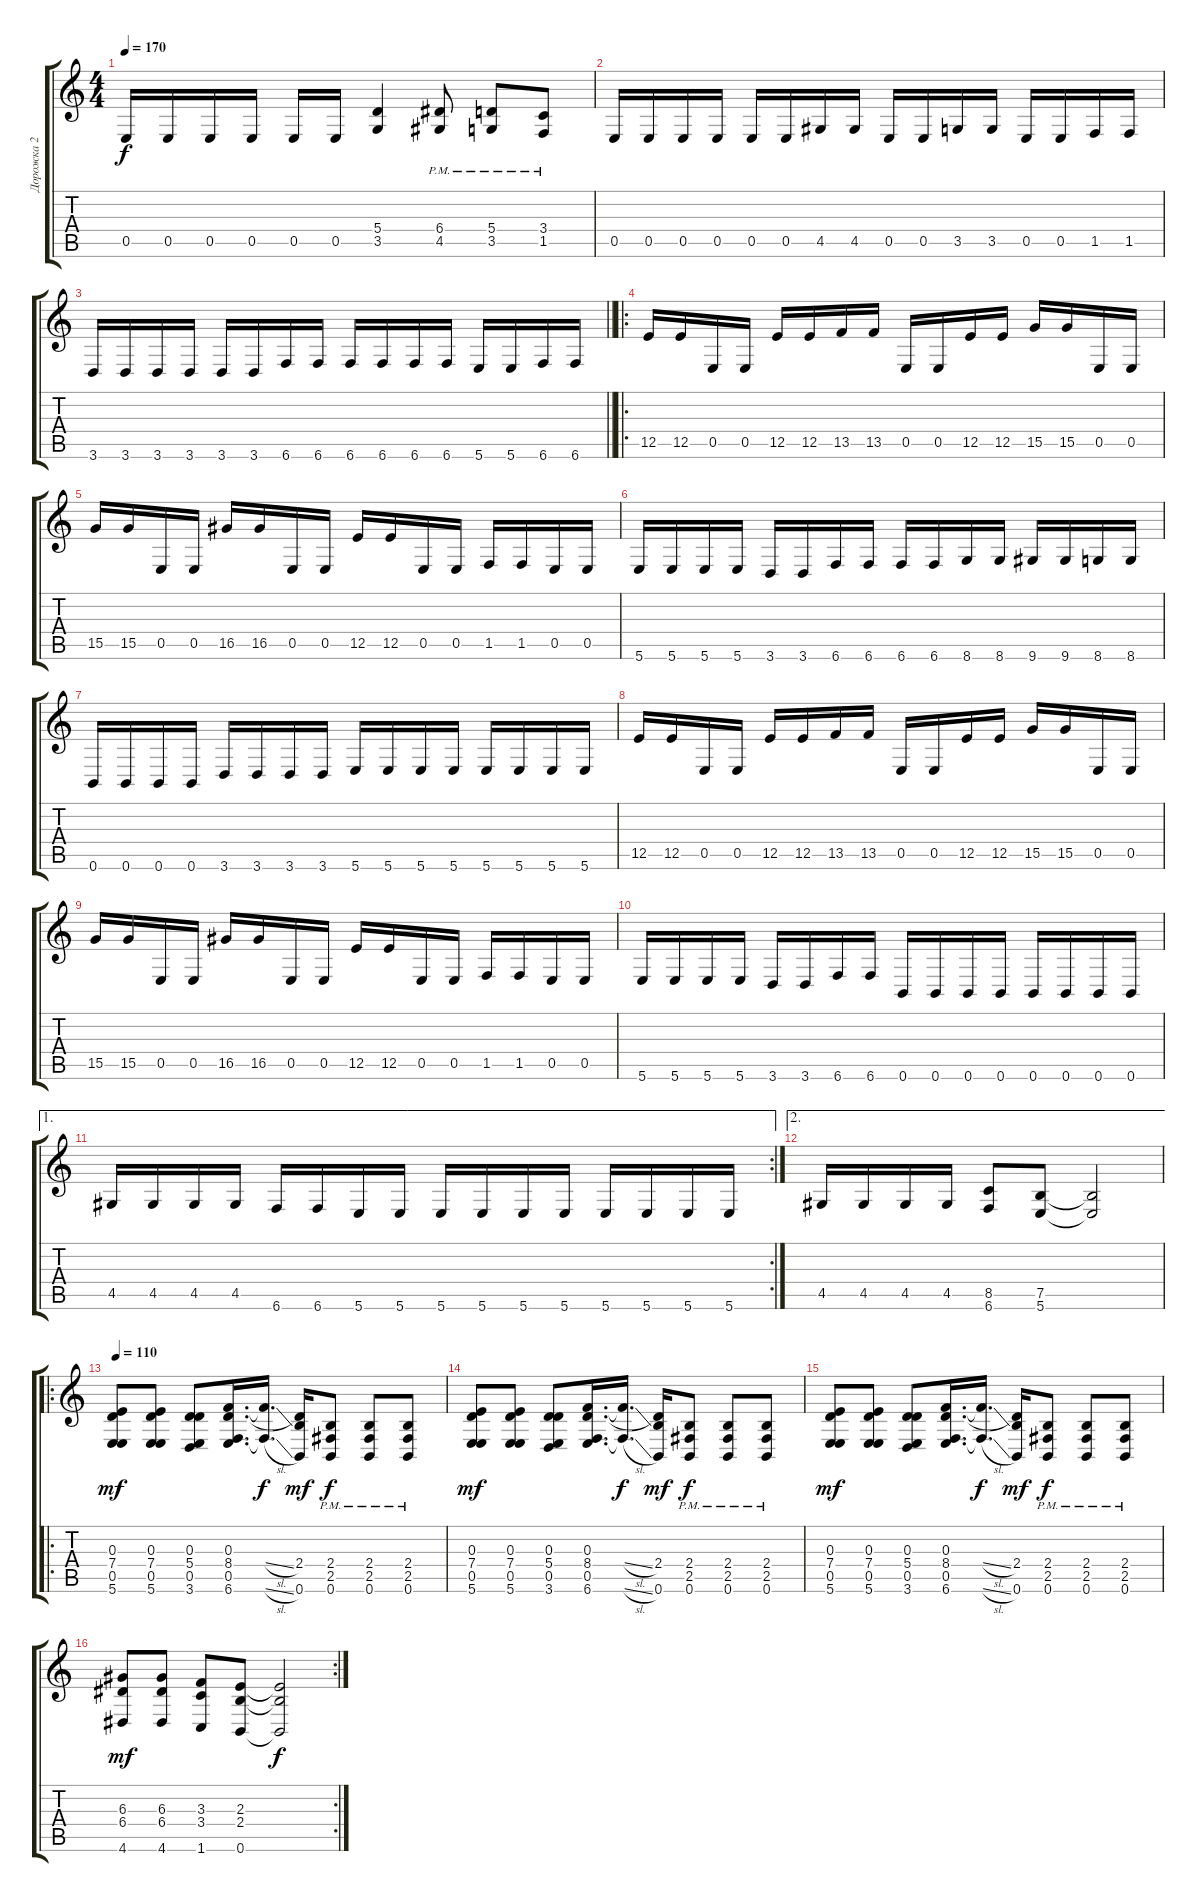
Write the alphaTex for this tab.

\track ("Дорожка 2" "Дорожка 2") {instrument distortionguitar}
\staff {score tabs}
\tuning (B3 Gb3 D3 A2 E2 B1) {hide}
\ts (4 4)
\tempo 170
\clef g2
\ks c
0.5.16{dy f} 0.5.16 0.5.16 0.5.16 0.5.16 0.5.16 (5.4 3.5).4 (6.4{pm} 4.5{pm}).8 (5.4{pm} 3.5{pm}).8 (3.4{pm} 1.5{pm}).8 |
0.5.16 0.5.16 0.5.16 0.5.16 0.5.16 0.5.16 4.5.16 4.5.16 0.5.16 0.5.16 3.5.16 3.5.16 0.5.16 0.5.16 1.5.16 1.5.16 |
\barLineRight lightlight
3.6.16 3.6.16 3.6.16 3.6.16 3.6.16 3.6.16 6.6.16 6.6.16 6.6.16 6.6.16 6.6.16 6.6.16 5.6.16 5.6.16 6.6.16 6.6.16 |
\ro
12.5.16 12.5.16 0.5.16 0.5.16 12.5.16 12.5.16 13.5.16 13.5.16 0.5.16 0.5.16 12.5.16 12.5.16 15.5.16 15.5.16 0.5.16 0.5.16 |
15.5.16 15.5.16 0.5.16 0.5.16 16.5.16 16.5.16 0.5.16 0.5.16 12.5.16 12.5.16 0.5.16 0.5.16 1.5.16 1.5.16 0.5.16 0.5.16 |
5.6.16 5.6.16 5.6.16 5.6.16 3.6.16 3.6.16 6.6.16 6.6.16 6.6.16 6.6.16 8.6.16 8.6.16 9.6.16 9.6.16 8.6.16 8.6.16 |
0.6.16 0.6.16 0.6.16 0.6.16 3.6.16 3.6.16 3.6.16 3.6.16 5.6.16 5.6.16 5.6.16 5.6.16 5.6.16 5.6.16 5.6.16 5.6.16 |
12.5.16 12.5.16 0.5.16 0.5.16 12.5.16 12.5.16 13.5.16 13.5.16 0.5.16 0.5.16 12.5.16 12.5.16 15.5.16 15.5.16 0.5.16 0.5.16 |
15.5.16 15.5.16 0.5.16 0.5.16 16.5.16 16.5.16 0.5.16 0.5.16 12.5.16 12.5.16 0.5.16 0.5.16 1.5.16 1.5.16 0.5.16 0.5.16 |
5.6.16 5.6.16 5.6.16 5.6.16 3.6.16 3.6.16 6.6.16 6.6.16 0.6.16 0.6.16 0.6.16 0.6.16 0.6.16 0.6.16 0.6.16 0.6.16 |
\ae 1
\rc 2
4.5.16 4.5.16 4.5.16 4.5.16 6.6.16 6.6.16 5.6.16 5.6.16 5.6.16 5.6.16 5.6.16 5.6.16 5.6.16 5.6.16 5.6.16 5.6.16 |
\ae 2
4.5.16 4.5.16 4.5.16 4.5.16 (8.5 6.6).8 (7.5 5.6).8 (7.5{t} 5.6{t}).2 |
\ro
\tempo 110
(0.3 7.4 0.5 5.6).8{dy mf} (0.3 7.4 0.5 5.6).8 (0.3 5.4 0.5 3.6).8 (0.3 8.4 0.5 6.6).16{d} (8.4{sl t} 6.6{sl t}).16{d dy f} (0.3{t} 2.4 0.6).16{dy mf} (2.4{pm} 2.5{pm} 0.6{pm}).8{dy f} (2.4{pm} 2.5{pm} 0.6{pm}).8 (2.4{pm} 2.5{pm} 0.6{pm}).8 |
(0.3 7.4 0.5 5.6).8{dy mf} (0.3 7.4 0.5 5.6).8 (0.3 5.4 0.5 3.6).8 (0.3 8.4 0.5 6.6).16{d} (8.4{sl t} 6.6{sl t}).16{d dy f} (0.3{t} 2.4 0.6).16{dy mf} (2.4{pm} 2.5{pm} 0.6{pm}).8{dy f} (2.4{pm} 2.5{pm} 0.6{pm}).8 (2.4{pm} 2.5{pm} 0.6{pm}).8 |
(0.3 7.4 0.5 5.6).8{dy mf} (0.3 7.4 0.5 5.6).8 (0.3 5.4 0.5 3.6).8 (0.3 8.4 0.5 6.6).16{d} (8.4{sl t} 6.6{sl t}).16{d dy f} (0.3{t} 2.4 0.6).16{dy mf} (2.4{pm} 2.5{pm} 0.6{pm}).8{dy f} (2.4{pm} 2.5{pm} 0.6{pm}).8 (2.4{pm} 2.5{pm} 0.6{pm}).8 |
\rc 2
(6.3 6.4 4.6).8{dy mf} (6.3 6.4 4.6).8 (3.3 3.4 1.6).8 (2.3 2.4 0.6).8 (2.3{t} 2.4{t} 0.6{t}).2{dy f}
